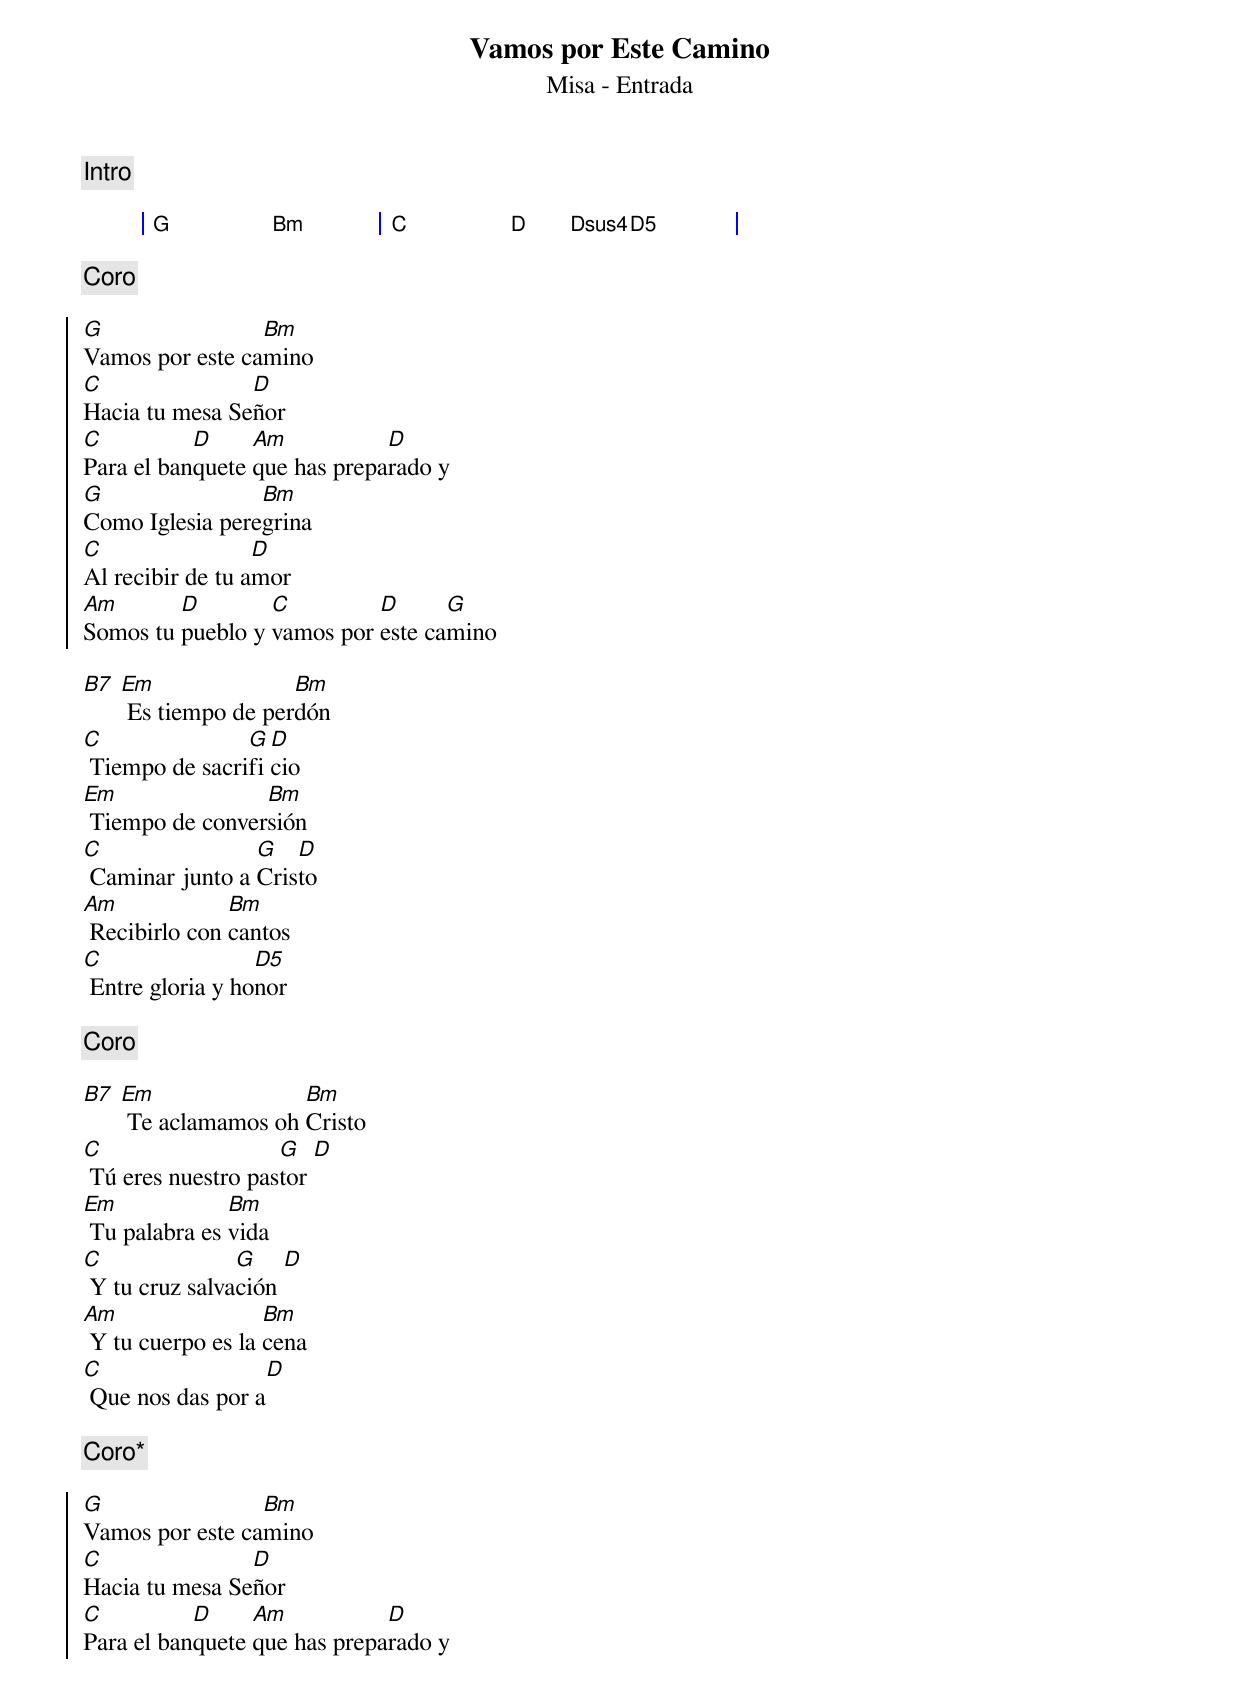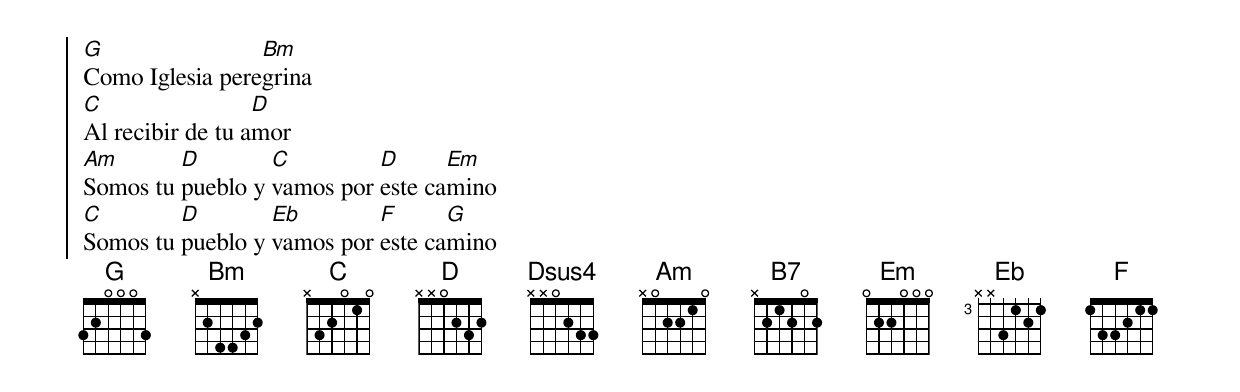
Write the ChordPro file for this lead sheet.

{title: Vamos por Este Camino}
{subtitle: Misa - Entrada}
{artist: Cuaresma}

{c: Intro}

{sog}
| G . Bm . | C . D Dsus4 D5 . |
{eog}

{c: Coro}

{soc}
[G]Vamos por este ca[Bm]mino
[C]Hacia tu mesa Se[D]ñor
[C]Para el ban[D]quete [Am]que has prepa[D]rado y
[G]Como Iglesia pere[Bm]grina
[C]Al recibir de tu a[D]mor
[Am]Somos tu [D]pueblo y [C]vamos por [D]este ca[G]mino
{eoc}

[B7] [Em] Es tiempo de per[Bm]dón
[C] Tiempo de sacri[G]fi[D]cio
[Em] Tiempo de conver[Bm]sión
[C] Caminar junto a [G]Cris[D]to
[Am] Recibirlo con [Bm]cantos
[C] Entre gloria y ho[D5]nor

{c: Coro}

[B7] [Em] Te aclamamos oh [Bm]Cristo
[C] Tú eres nuestro pas[G]tor [D]
[Em] Tu palabra es [Bm]vida
[C] Y tu cruz salva[G]ción [D]
[Am] Y tu cuerpo es la [Bm]cena
[C] Que nos das por a[D]

{c: Coro*}

{soc}
[G]Vamos por este ca[Bm]mino
[C]Hacia tu mesa Se[D]ñor
[C]Para el ban[D]quete [Am]que has prepa[D]rado y
[G]Como Iglesia pere[Bm]grina
[C]Al recibir de tu a[D]mor
[Am]Somos tu [D]pueblo y [C]vamos por [D]este ca[Em]mino
[C]Somos tu [D]pueblo y [Eb]vamos por [F]este ca[G]mino
{eoc}
